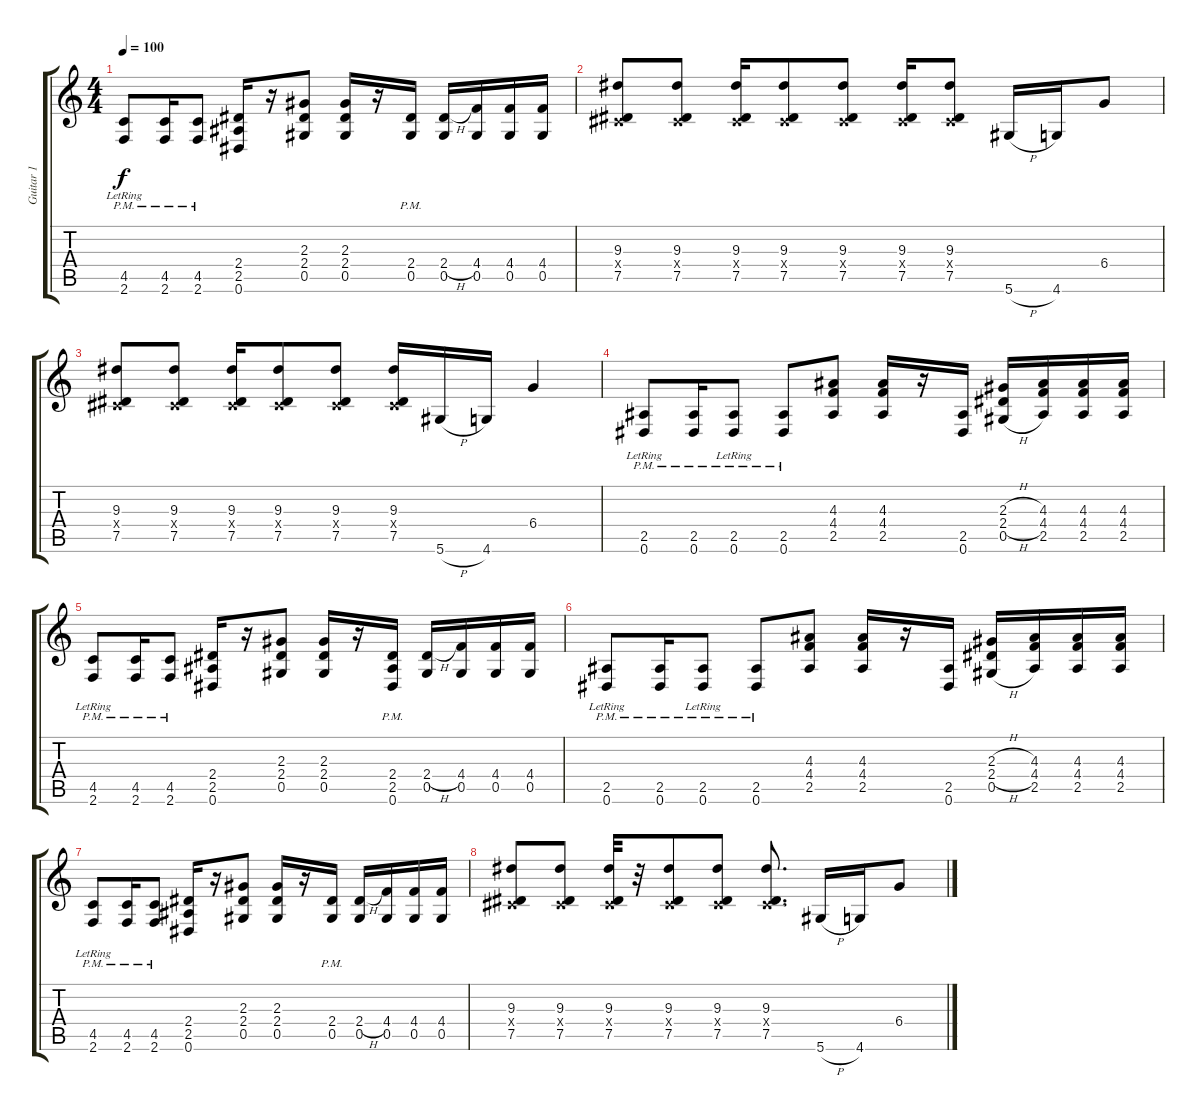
\track ("Guitar 1" "Guitar 1") {instrument overdrivenguitar}
\staff {score tabs}
\tuning (Eb4 Bb3 Gb3 Db3 Ab2 Eb2) {hide}
\ts (4 4)
\tempo 100
\clef g2
\ks c
(4.5{pm} 2.6{pm lr}).8{dy f} (4.5{pm} 2.6{pm}).16 (4.5{pm} 2.6{pm}).8 (2.4 2.5 0.6).16 r.16 (2.3 2.4 0.5).8 (2.3 2.4 0.5).16 r.16 (2.4{pm} 0.5{pm}).16 (2.4{h} 0.5).16 (4.4 0.5).16 (4.4 0.5).16 (4.4 0.5).16 |
(9.3 0.4{x} 7.5).8 (9.3 0.4{x} 7.5).8 (9.3 0.4{x} 7.5).16 (9.3 0.4{x} 7.5).8 (9.3 0.4{x} 7.5).8 (9.3 0.4{x} 7.5).16 (9.3 0.4{x} 7.5).8 5.6{h}.16 4.6.16 6.4.8 |
(9.3 0.4{x} 7.5).8 (9.3 0.4{x} 7.5).8 (9.3 0.4{x} 7.5).16 (9.3 0.4{x} 7.5).8 (9.3 0.4{x} 7.5).8 (9.3 0.4{x} 7.5).16 5.6{h}.16 4.6.16 6.4.4 |
(2.5{pm} 0.6{pm lr}).8 (2.5{pm} 0.6{pm}).16 (2.5{pm} 0.6{pm lr}).8 (2.5{pm} 0.6{pm}).8 (4.3 4.4 2.5).8 (4.3 4.4 2.5).16 r.16 (2.5 0.6).16 (2.3{h} 2.4{h} 0.5{h}).16 (4.3 4.4 2.5).16 (4.3 4.4 2.5).16 (4.3 4.4 2.5).16 |
(4.5{pm} 2.6{pm lr}).8 (4.5{pm} 2.6{pm}).16 (4.5{pm} 2.6{pm}).8 (2.4 2.5 0.6).16 r.16 (2.3 2.4 0.5).8 (2.3 2.4 0.5).16 r.16 (2.4{pm} 2.5{pm} 0.6).16 (2.4{h} 0.5).16 (4.4 0.5).16 (4.4 0.5).16 (4.4 0.5).16 |
(2.5{pm} 0.6{pm lr}).8 (2.5{pm} 0.6{pm}).16 (2.5{pm} 0.6{pm lr}).8 (2.5{pm} 0.6{pm}).8 (4.3 4.4 2.5).8 (4.3 4.4 2.5).16 r.16 (2.5 0.6).16 (2.3{h} 2.4{h} 0.5{h}).16 (4.3 4.4 2.5).16 (4.3 4.4 2.5).16 (4.3 4.4 2.5).16 |
(4.5{pm} 2.6{pm lr}).8 (4.5{pm} 2.6{pm}).16 (4.5{pm} 2.6{pm}).8 (2.4 2.5 0.6).16 r.16 (2.3 2.4 0.5).8 (2.3 2.4 0.5).16 r.16 (2.4{pm} 0.5{pm}).16 (2.4{h} 0.5).16 (4.4 0.5).16 (4.4 0.5).16 (4.4 0.5).16 |
(9.3 0.4{x} 7.5).8 (9.3 0.4{x} 7.5).8 (9.3 0.4{x} 7.5).32 r.32 (9.3 0.4{x} 7.5).8 (9.3 0.4{x} 7.5).8 (9.3 0.4{x} 7.5).8{d} 5.6{h}.16 4.6.16 6.4.8
